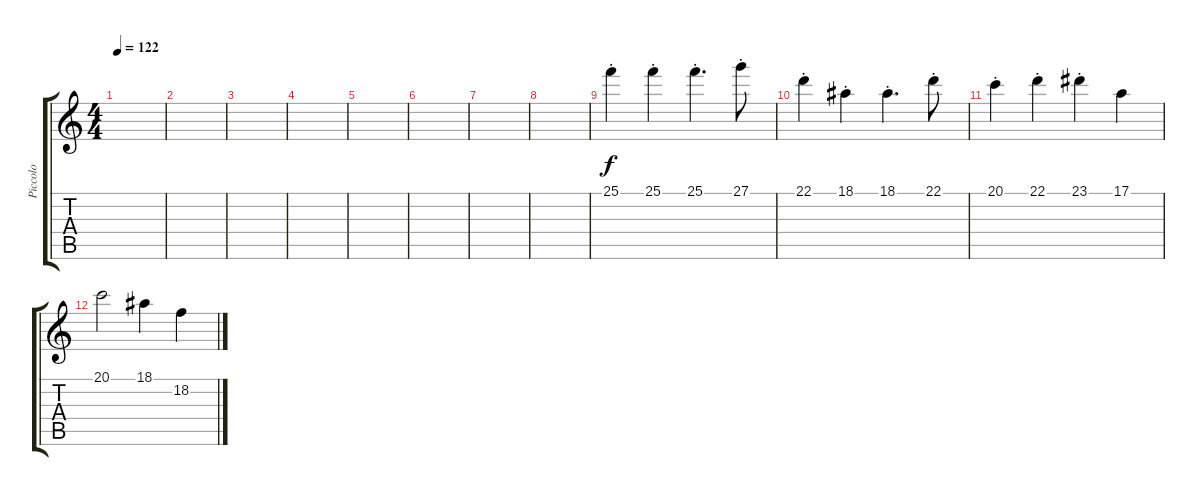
\track ("Piccolo" "Piccolo") {instrument piccolo}
\staff {score tabs}
\tuning (E4 B3 G3 D3 A2 E2) {hide}
\ts (4 4)
\tempo 122
\clef g2
\ks c
|
|
|
|
|
|
|
|
25.1{st}.4 25.1{st}.4 25.1{st}.4{d} 27.1{st}.8 |
22.1{st}.4 18.1{st}.4 18.1{st}.4{d} 22.1{st}.8 |
20.1{st}.4 22.1{st}.4 23.1{st}.4 17.1.4 |
20.1.2 18.1.4 18.2.4
